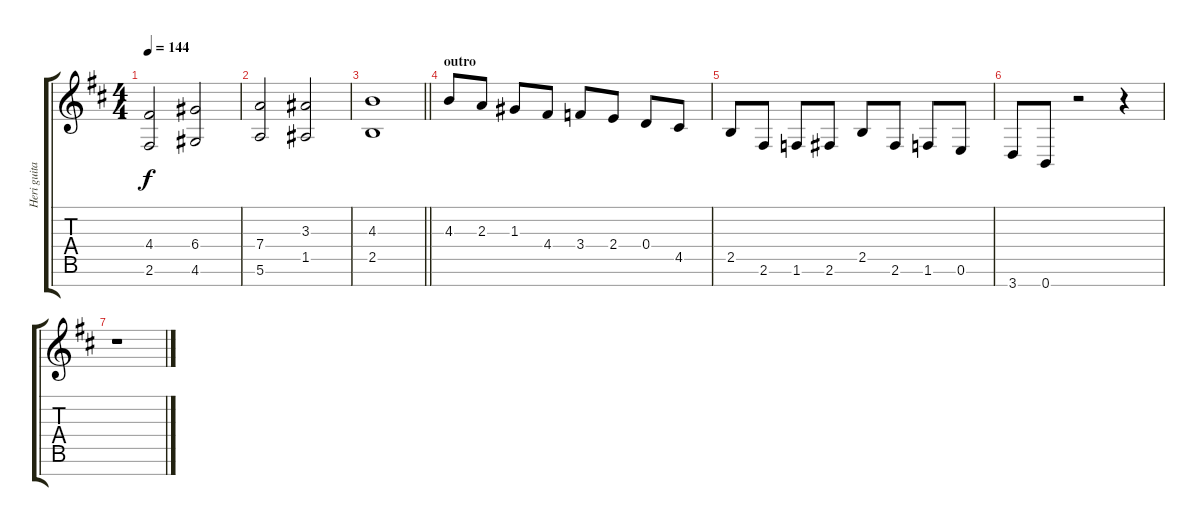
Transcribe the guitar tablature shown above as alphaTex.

\track ("Heri guitar" "Heri guita") {instrument distortionguitar}
\staff {score tabs}
\tuning (E4 B3 G3 D3 A2 E2 B1) {hide}
\ts (4 4)
\tempo 144
\clef g2
\ks bminor
(4.4 2.6).2{dy f} (6.4 4.6).2 |
(7.4 5.6).2 (3.3 1.5).2 |
\barLineRight lightlight
(4.3 2.5).1 |
\section ("" "outro")
4.3.8 2.3.8 1.3.8 4.4.8 3.4.8 2.4.8 0.4.8 4.5.8 |
2.5.8 2.6.8 1.6.8 2.6.8 2.5.8 2.6.8 1.6.8 0.6.8 |
3.7.8 0.7.8 r.2 r.4 |
r.1
